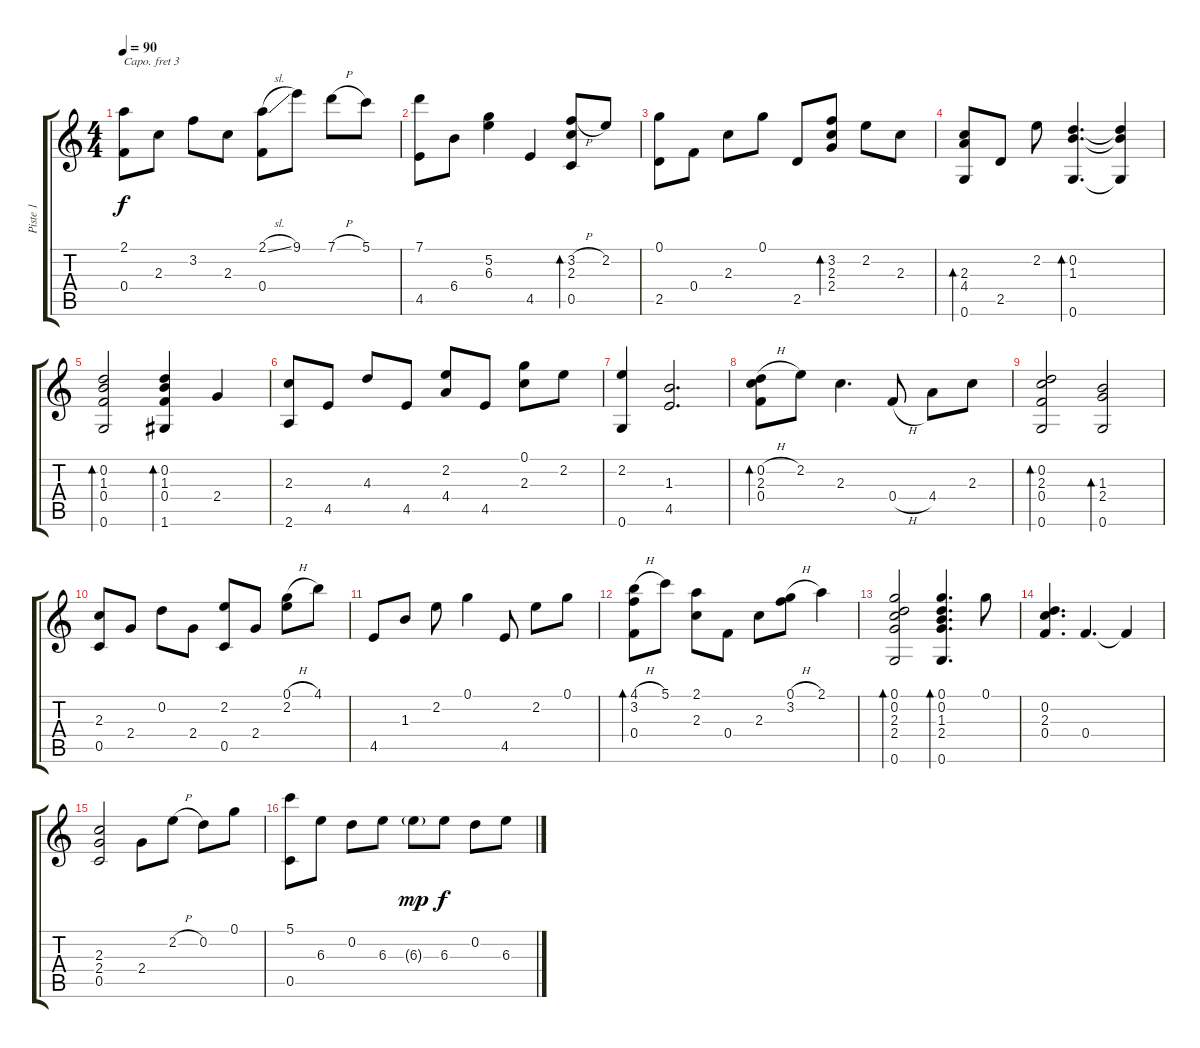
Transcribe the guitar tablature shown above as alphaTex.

\track ("Piste 1" "Piste 1") {instrument acousticguitarnylon}
\staff {score tabs}
\capo 3
\tuning (E4 B3 G3 D3 A2 E2) {hide}
\ts (4 4)
\tempo 90
\clef g2
\ks c
(2.1 0.4).8{dy f} 2.3.8 3.2.8 2.3.8 (2.1{sl} 0.4).8 9.1.8 7.1{h}.8 5.1.8 |
(7.1 4.5).8 6.4.8 (5.2 6.3).4 4.5.4 (3.2{h} 2.3 0.5).8{bd 120} 2.2.8 |
(0.1 2.5).8 0.4.8 2.3.8 0.1.8 2.5.8 (3.2 2.3 2.4).8{bd 120} 2.2.8 2.3.8 |
(2.3 4.4 0.6).8{bd 120} 2.5.8 2.2.8 (0.2 1.3 0.6).4{d bd 120} (0.2{t} 1.3{t} 0.6{t}).4 |
(0.2 1.3 0.4 0.6).2{bd 120} (0.2 1.3 0.4 1.6).4{bd 120} 2.4.4 |
(2.3 2.6).8 4.5.8 4.3.8 4.5.8 (2.2 4.4).8 4.5.8 (0.1 2.3).8 2.2.8 |
(2.2 0.6).4 (1.3 4.5).2{d} |
(0.2{h} 2.3 0.4).8{bd 120} 2.2.8 2.3.4{d} 0.4{h}.8 4.4.8 2.3.8 |
(0.2 2.3 0.4 0.6).2{bd 120} (1.3 2.4 0.6).2{bd 120} |
(2.3 0.5).8 2.4.8 0.2.8 2.4.8 (2.2 0.5).8 2.4.8 (0.1{h} 2.2).8 4.1.8 |
4.5.8 1.3.8 2.2.8 0.1.4 4.5.8 2.2.8 0.1.8 |
(4.1{h} 3.2 0.4).8{bd 120} 5.1.8 (2.1 2.3).8 0.4.8 2.3.8 (0.1{h} 3.2).8 2.1.4 |
(0.1 0.2 2.3 2.4 0.6).2{bd 120} (0.1 0.2 1.3 2.4 0.6).4{d bd 120} 0.1.8 |
(0.2 2.3 0.4).4{d} 0.4.4{d} 0.4{t}.4 |
(2.3 2.4 0.5).2 2.4.8 2.2{h}.8 0.2.8 0.1.8 |
(5.1 0.5).8 6.3.8 0.2.8 6.3.8 6.3{g}.8{dy mp} 6.3.8{dy f} 0.2.8 6.3.8
